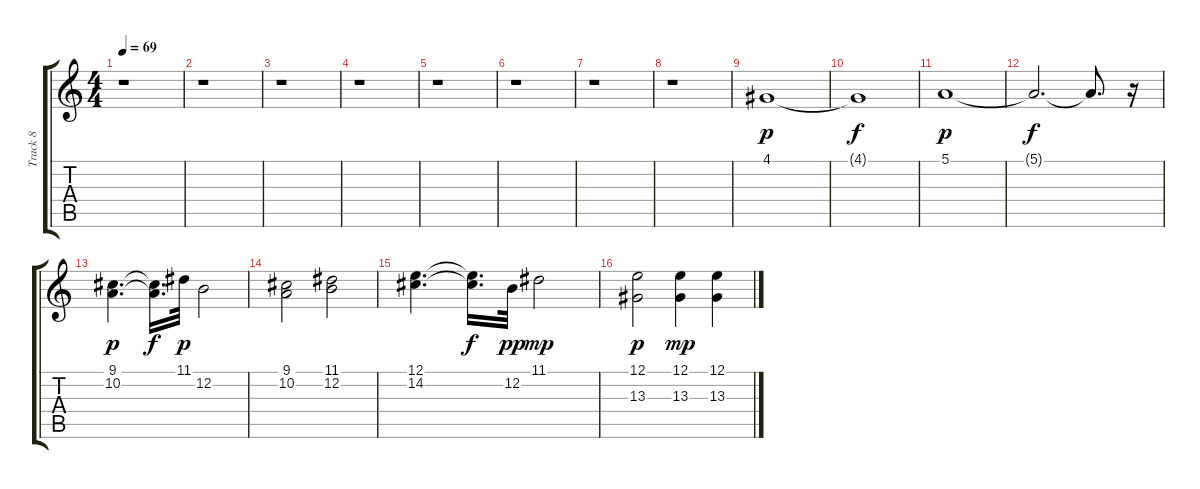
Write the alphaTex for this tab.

\track ("Track 8" "Track 8") {instrument stringensemble1}
\staff {score tabs}
\tuning (E4 B3 G3 D3 A2 E2) {hide}
\ts (4 4)
\tempo 69
\clef g2
\ks c
r.1{dy f} |
r.1 |
r.1 |
r.1 |
r.1 |
r.1 |
r.1 |
r.1 |
4.1.1{dy p} |
4.1{t}.1{dy f} |
5.1.1{dy p} |
5.1{t}.2{d dy f} 5.1{t}.8{d} r.16 |
(9.1 10.2).4{d dy p} (9.1{t} 10.2{t}).16{d dy f} 11.1.32{dy p} 12.2.2 |
(9.1 10.2).2 (11.1 12.2).2 |
(12.1 14.2).4{d} (12.1{t} 14.2{t}).16{d dy f} 12.2.32{dy pp} 11.1.2{dy mp} |
(12.1 13.3).2{dy p} (12.1 13.3).4{dy mp} (12.1 13.3).4
